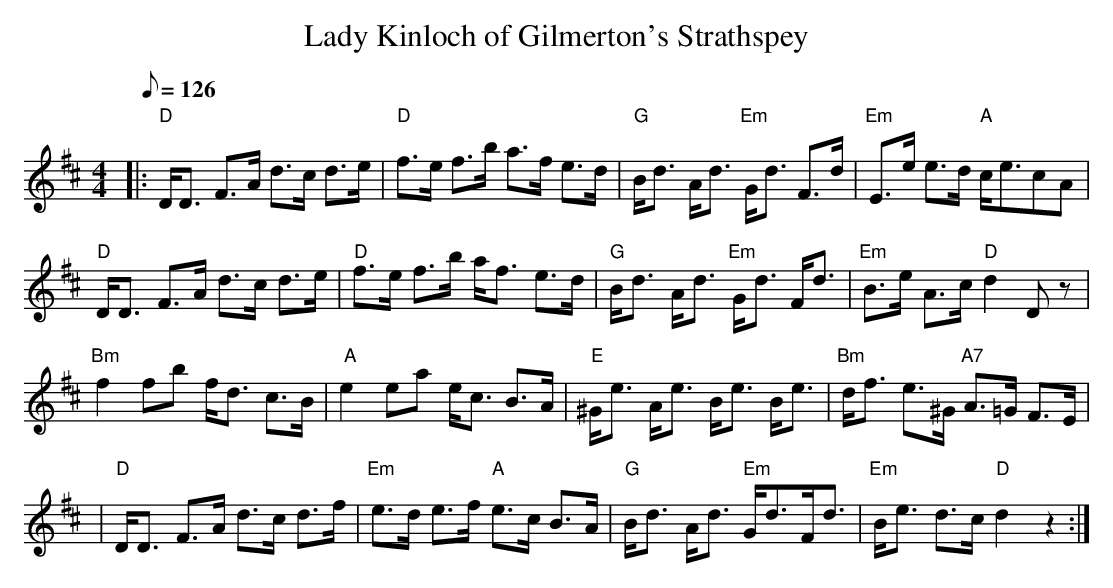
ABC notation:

X:1
T:Lady Kinloch of Gilmerton's Strathspey
M:4/4
L:1/8
Q:126
K:D
|:"D" D<D F>A d>c d>e | "D" f>e f>b a>f e>d| "G" B<d  A<d "Em" G<d F>d| "Em" E>e e>d "A" c<ecA|!
"D"  D<D F>A d>c d>e | "D" f>e f>b a<f e>d | "G" B<d A<d "Em" G<d F<d | "Em"B>e A>c "D" d2 D z |!
"Bm" f2 fb f<d c>B|  " A" e2 ea e<c B>A | "E" ^G<e A<e B<e B<e | "Bm" d<f e>^G "A7" A>=G F>E |!
|"D" D<D F>A d>c d>f| "Em" e>d e>f "A" e>c B>A | "G" B<d A<d " Em" G<dF<d| "Em" B<e d>c "D" d2 z2 :|
